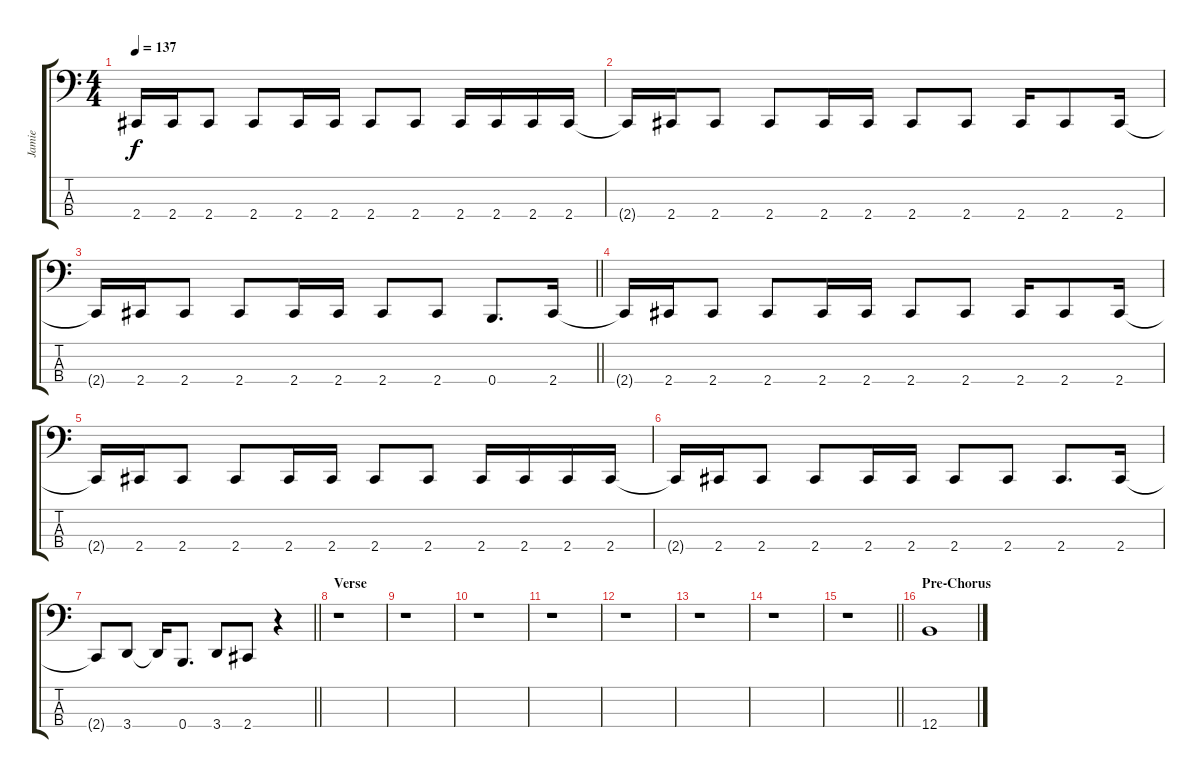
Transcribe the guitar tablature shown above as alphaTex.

\track ("Jamie" "Jamie") {instrument electricbasspick}
\staff {score tabs}
\tuning (E2 B1 Gb1 B0) {hide}
\ts (4 4)
\tempo 137
\clef f4
\ks c
2.4{t}.16{dy f} 2.4.16 2.4.8 2.4.8 2.4.16 2.4.16 2.4.8 2.4.8 2.4.16 2.4.16 2.4.16 2.4.16 |
2.4{t}.16 2.4.16 2.4.8 2.4.8 2.4.16 2.4.16 2.4.8 2.4.8 2.4.16 2.4.8 2.4.16 |
\barLineRight lightlight
2.4{t}.16 2.4.16 2.4.8 2.4.8 2.4.16 2.4.16 2.4.8 2.4.8 0.4.8{d} 2.4.16 |
2.4{t}.16 2.4.16 2.4.8 2.4.8 2.4.16 2.4.16 2.4.8 2.4.8 2.4.16 2.4.8 2.4.16 |
2.4{t}.16 2.4.16 2.4.8 2.4.8 2.4.16 2.4.16 2.4.8 2.4.8 2.4.16 2.4.16 2.4.16 2.4.16 |
2.4{t}.16 2.4.16 2.4.8 2.4.8 2.4.16 2.4.16 2.4.8 2.4.8 2.4.8{d} 2.4.16 |
\barLineRight lightlight
2.4{t}.8 3.4.8 3.4{t}.16 0.4.8{d} 3.4.8 2.4.8 r.4 |
\section ("" "Verse")
r.1 |
r.1 |
r.1 |
r.1 |
r.1 |
r.1 |
r.1 |
\barLineRight lightlight
r.1 |
\section ("" "Pre-Chorus")
12.4.1
